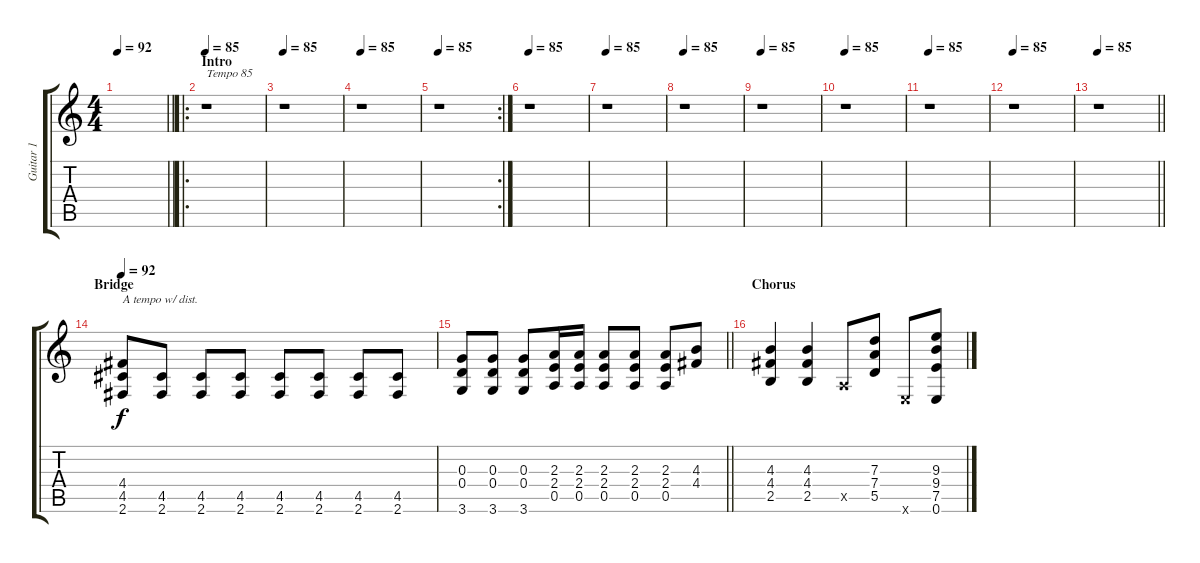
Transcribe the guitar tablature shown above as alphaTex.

\track ("Guitar 1" "Guitar 1") {instrument distortionguitar}
\staff {score tabs}
\tuning (E4 B3 G3 D3 A2 E2) {hide}
\ts (4 4)
\tempo 92
\clef g2
\barLineRight lightlight
\ks c
|
\ro
\section ("" "Intro")
\tempo 85
r.1{txt "Tempo 85"} |
\tempo 85
r.1 |
\tempo 85
r.1 |
\rc 2
\tempo 85
r.1 |
\tempo 85
r.1 |
\tempo 85
r.1 |
\tempo 85
r.1 |
\tempo 85
r.1 |
\tempo 85
r.1 |
\tempo 85
r.1 |
\tempo 85
r.1 |
\tempo 85
\barLineRight lightlight
r.1 |
\section ("" "Bridge")
\tempo 92
(4.4 4.5 2.6).8{txt "A tempo w/ dist."} (4.5 2.6).8 (4.5 2.6).8 (4.5 2.6).8 (4.5 2.6).8 (4.5 2.6).8 (4.5 2.6).8 (4.5 2.6).8 |
\barLineRight lightlight
(0.3 0.4 3.6).8 (0.3 0.4 3.6).8 (0.3 0.4 3.6).8 (2.3 2.4 0.5).16 (2.3 2.4 0.5).16 (2.3 2.4 0.5).8 (2.3 2.4 0.5).8 (2.3 2.4 0.5).8 (4.3 4.4).8 |
\section ("" "Chorus")
(4.3 4.4 2.5).4 (4.3 4.4 2.5).4 0.5{x}.8 (7.3 7.4 5.5).8 0.6{x}.8 (9.3 9.4 7.5 0.6).8
